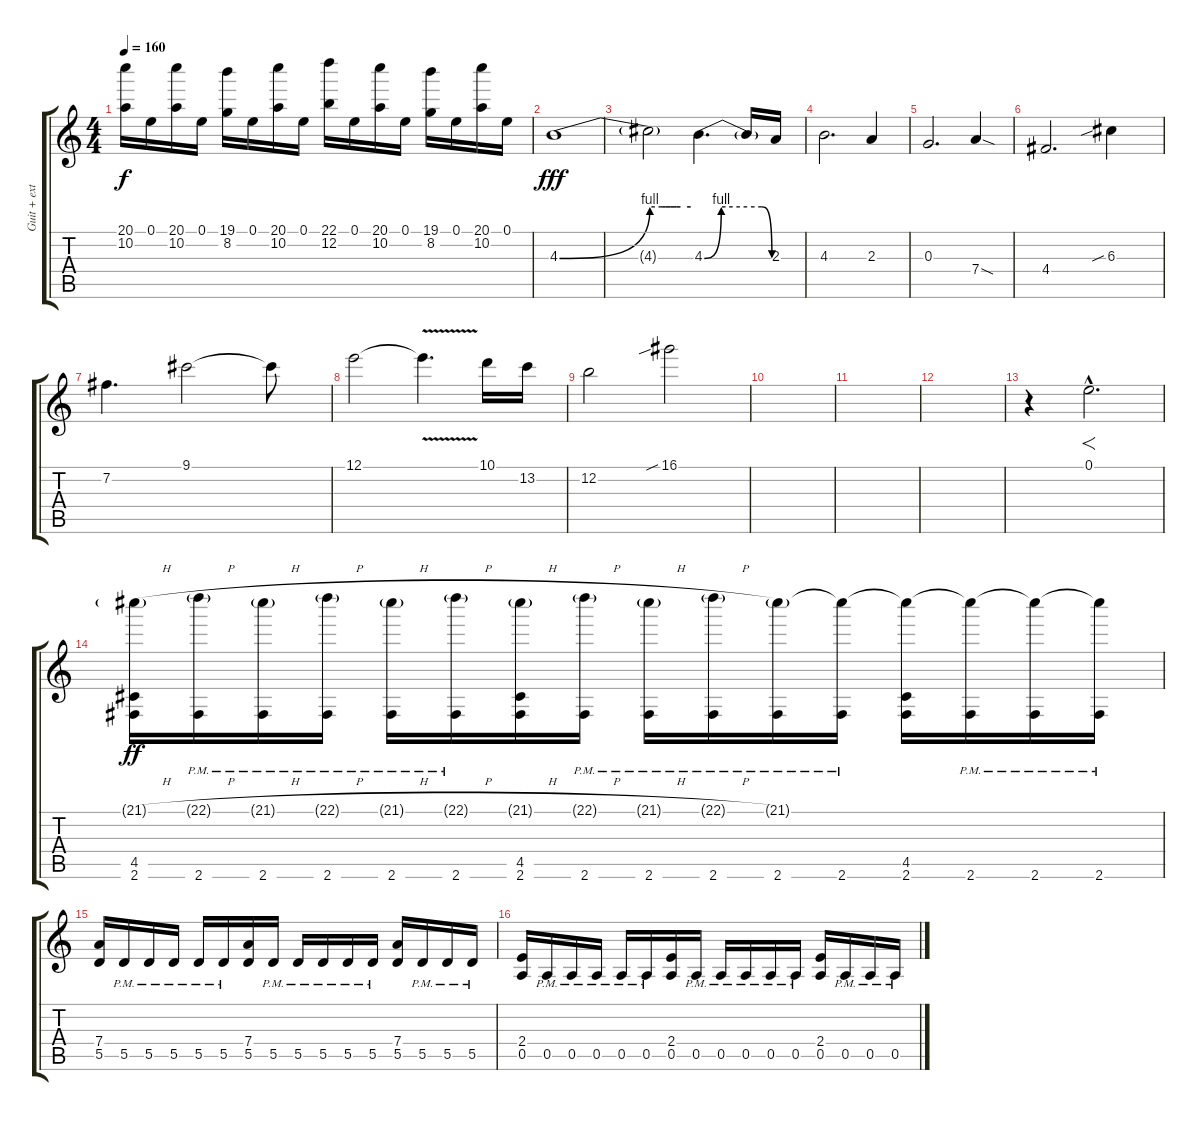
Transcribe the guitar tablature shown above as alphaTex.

\track ("Guit + extra" "Guit + ext") {instrument distortionguitar}
\staff {score tabs}
\tuning (E4 B3 G3 D3 A2 E2) {hide}
\ts (4 4)
\tempo 160
\clef g2
\ks c
(20.1 10.2).16{dy f} 0.1.16 (20.1 10.2).16 0.1.16 (19.1 8.2).16 0.1.16 (20.1 10.2).16 0.1.16 (22.1 12.2).16 0.1.16 (20.1 10.2).16 0.1.16 (19.1 8.2).16 0.1.16 (20.1 10.2).16 0.1.16 |
4.3{be (bend 0 0 60 4)}.1{dy fff} |
4.3{be (custom 0 4 18 4 23 4 30 4 39 4 45 4 60 4) t}.2 4.3{be (custom 0 0 15 4 38 4 51 4 60 0)}.4{d} 4.3{t}.16 2.3.16 |
4.3.2{d} 2.3.4 |
0.3.2{d} 7.4{sod}.4 |
4.4.2{d} 6.3{sib}.4 |
7.2.4{d} 9.1.2 9.1{t}.8 |
12.1.2 12.1{v t}.4{d} 10.1.16 13.2.16 |
12.2.2 16.1{sib}.2 |
|
|
|
r.4 0.1{hac}.2{f d instrument reversecymbal} |
(21.1{h g} 4.5 2.6).16{dy ff instrument distortionguitar} (22.1{h g} 2.6{pm}).16 (21.1{h g} 2.6{pm}).16 (22.1{h g} 2.6{pm}).16 (21.1{h g} 2.6{pm}).16 (22.1{h g} 2.6{pm}).16 (21.1{h g} 4.5 2.6).16 (22.1{h g} 2.6{pm}).16 (21.1{h g} 2.6{pm}).16 (22.1{h g} 2.6{pm}).16 (21.1{g} 2.6{pm}).16 (21.1{t} 2.6{pm}).16 (21.1{t} 4.5 2.6).16 (21.1{t} 2.6{pm}).16 (21.1{t} 2.6{pm}).16 (21.1{t} 2.6{pm}).16 |
(7.4 5.5).16 5.5{pm}.16 5.5{pm}.16 5.5{pm}.16 5.5{pm}.16 5.5{pm}.16 (7.4 5.5).16 5.5{pm}.16 5.5{pm}.16 5.5{pm}.16 5.5{pm}.16 5.5{pm}.16 (7.4 5.5).16 5.5{pm}.16 5.5{pm}.16 5.5{pm}.16 |
(2.4 0.5).16 0.5{pm}.16 0.5{pm}.16 0.5{pm}.16 0.5{pm}.16 0.5{pm}.16 (2.4 0.5).16 0.5{pm}.16 0.5{pm}.16 0.5{pm}.16 0.5{pm}.16 0.5{pm}.16 (2.4 0.5).16 0.5{pm}.16 0.5{pm}.16 0.5{pm}.16
